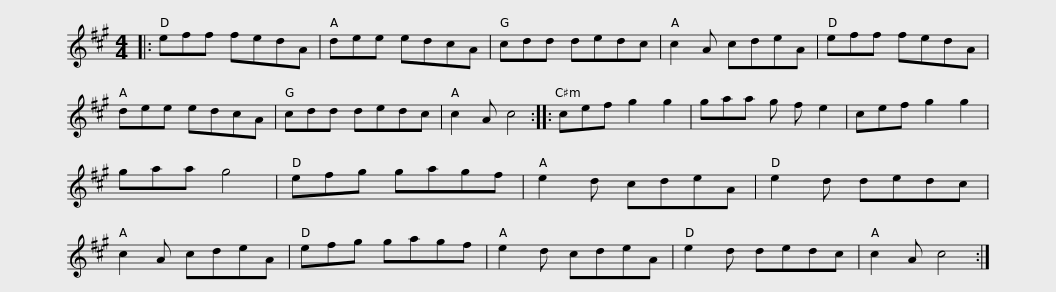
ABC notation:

X:1
L:1/8
M:4/4
I:linebreak $
K:A
V:1 treble
V:1
|: eff fedA | dee edcA | cdd dedc | c2 A cdeA | eff fedA | %5
 dee edcA |$ cdd dedc | c2 A c4 :: cef g2 g2 | gaa g f e2 | %10
 cef g2 g2 | gaa g4 | efg gagf |$ e2 d cdeA | e2 d dedc | %15
 c2 A cdeA | efg gagf | e2 d cdeA | e2 d dedc | c2 A c4 :| %20
